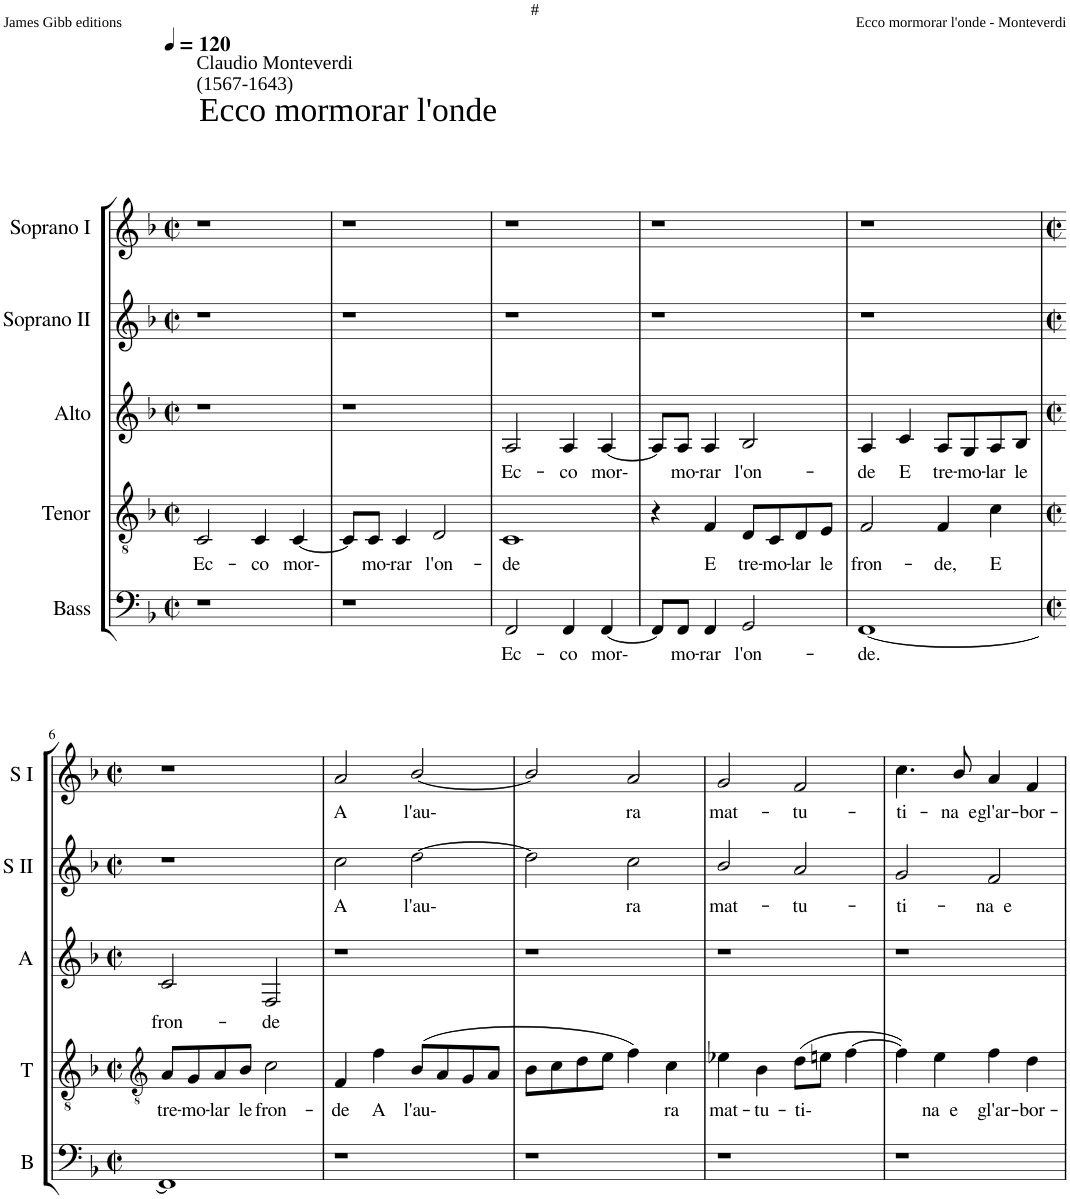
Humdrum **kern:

**kern	**text	**kern	**text	**kern	**text	**kern	**text	**kern	**text
*part5	*part5	*part4	*part4	*part3	*part3	*part2	*part2	*part1	*part1
*staff5	*staff5	*staff4	*staff4	*staff3	*staff3	*staff2	*staff2	*staff1	*staff1
*I"Bass	*	*I"Tenor	*	*I"Alto	*	*I"Soprano II	*	*I"Soprano I	*
*I'B	*	*I'T	*	*I'A	*	*I'S II	*	*I'S I	*
*clefF4	*	*clefGv2	*	*clefG2	*	*clefG2	*	*clefG2	*
*k[b-]	*	*k[b-]	*	*k[b-]	*	*k[b-]	*	*k[b-]	*
*F:	*	*F:	*	*F:	*	*F:	*	*F:	*
*M2/2	*	*M2/2	*	*M2/2	*	*M2/2	*	*M2/2	*
*met(c|)	*	*met(c|)	*	*met(c|)	*	*met(c|)	*	*met(c|)	*
*MM120	*	*MM120	*	*MM120	*	*MM120	*	*MM120	*
=1	=1	=1	=1	=1	=1	=1	=1	=1	=1
!	!	!	!	!	!	!	!	!LO:TX:a:t=Ecco mormorar l'onde	!
!	!	!	!	!	!	!	!	!LO:TX:a:t=Claudio Monteverdi	!
!	!	!	!	!	!	!	!	!LO:TX:a:t=(1567-1643)	!
!	!	!	!LO:LY:b	!	!	!	!	!	!
1r	.	2C/	Ec-	1r	.	1r	.	1r	.
!	!	!	!LO:LY:b	!	!	!	!	!	!
.	.	4C/	-co	.	.	.	.	.	.
!	!	!	!LO:LY:b	!	!	!	!	!	!
.	.	[4C/	mor-	.	.	.	.	.	.
=2	=2	=2	=2	=2	=2	=2	=2	=2	=2
1r	.	8C/L]	.	1r	.	1r	.	1r	.
!	!	!	!LO:LY:b	!	!	!	!	!	!
.	.	8C/J	mo-	.	.	.	.	.	.
!	!	!	!LO:LY:b	!	!	!	!	!	!
.	.	4C/	-rar	.	.	.	.	.	.
!	!	!	!LO:LY:b	!	!	!	!	!	!
.	.	2D/	l'on-	.	.	.	.	.	.
=3	=3	=3	=3	=3	=3	=3	=3	=3	=3
!	!LO:LY:b	!	!LO:LY:b	!	!LO:LY:b	!	!	!	!
2FF/	Ec-	1C	-de	2A/	Ec-	1r	.	1r	.
!	!LO:LY:b	!	!	!	!LO:LY:b	!	!	!	!
4FF/	-co	.	.	4A/	-co	.	.	.	.
!	!LO:LY:b	!	!	!	!LO:LY:b	!	!	!	!
[4FF/	mor-	.	.	[4A/	mor-	.	.	.	.
=4	=4	=4	=4	=4	=4	=4	=4	=4	=4
8FF/L]	.	4r	.	8A/L]	.	1r	.	1r	.
!	!LO:LY:b	!	!	!	!LO:LY:b	!	!	!	!
8FF/J	mo-	.	.	8A/J	mo-	.	.	.	.
!	!LO:LY:b	!	!LO:LY:b	!	!LO:LY:b	!	!	!	!
4FF/	-rar	4F/	E	4A/	-rar	.	.	.	.
!	!LO:LY:b	!	!LO:LY:b	!	!LO:LY:b	!	!	!	!
2GG/	l'on-	8D/L	tre-	2B-/	l'on-	.	.	.	.
!	!	!	!LO:LY:b	!	!	!	!	!	!
.	.	8C/	-mo-	.	.	.	.	.	.
!	!	!	!LO:LY:b	!	!	!	!	!	!
.	.	8D/	-lar	.	.	.	.	.	.
!	!	!	!LO:LY:b	!	!	!	!	!	!
.	.	8E/J	le	.	.	.	.	.	.
=5	=5	=5	=5	=5	=5	=5	=5	=5	=5
!	!LO:LY:b	!	!LO:LY:b	!	!LO:LY:b	!	!	!	!
[1FF	-de.	2F/	fron-	4A/	-de	1r	.	1r	.
!	!	!	!	!	!LO:LY:b	!	!	!	!
.	.	.	.	4c/	E	.	.	.	.
!	!	!	!LO:LY:b	!	!LO:LY:b	!	!	!	!
.	.	4F/	-de,	8A/L	tre-	.	.	.	.
!	!	!	!	!	!LO:LY:b	!	!	!	!
.	.	.	.	8G/	-mo-	.	.	.	.
!	!	!	!LO:LY:b	!	!LO:LY:b	!	!	!	!
.	.	4c\	E	8A/	-lar	.	.	.	.
!	!	!	!	!	!LO:LY:b	!	!	!	!
.	.	.	.	8B-/J	le	.	.	.	.
!!LO:LB:g=z
=6	=6	=6	=6	=6	=6	=6	=6	=6	=6
*	*	*clefGv2	*	*	*	*	*	*	*
*M2/2	*	*M2/2	*	*M2/2	*	*M2/2	*	*M2/2	*
*met(c|)	*	*met(c|)	*	*met(c|)	*	*met(c|)	*	*met(c|)	*
!	!	!	!LO:LY:b	!	!LO:LY:b	!	!	!	!
1FF]	.	8A/L	tre-	2c/	fron-	1r	.	1r	.
!	!	!	!LO:LY:b	!	!	!	!	!	!
.	.	8G/	-mo-	.	.	.	.	.	.
!	!	!	!LO:LY:b	!	!	!	!	!	!
.	.	8A/	-lar	.	.	.	.	.	.
!	!	!	!LO:LY:b	!	!	!	!	!	!
.	.	8B-/J	le	.	.	.	.	.	.
!	!	!	!LO:LY:b	!	!LO:LY:b	!	!	!	!
.	.	2c\	fron-	2F/	-de	.	.	.	.
=7	=7	=7	=7	=7	=7	=7	=7	=7	=7
!	!	!	!LO:LY:b	!	!	!	!LO:LY:b	!	!LO:LY:b
1r	.	4F/	-de	1r	.	2cc\	A	2a/	A
!	!	!	!LO:LY:b	!	!	!	!	!	!
.	.	4f\	A	.	.	.	.	.	.
!	!	!	!LO:LY:b	!	!	!	!LO:LY:b	!	!LO:LY:b
.	.	(8B-/L	l'au-	.	.	[2dd\	l'au-	[2b-/	l'au-
.	.	8A/	.	.	.	.	.	.	.
.	.	8G/	.	.	.	.	.	.	.
.	.	8A/J	.	.	.	.	.	.	.
=8	=8	=8	=8	=8	=8	=8	=8	=8	=8
1r	.	8B-\L	.	1r	.	2dd\]	.	2b-/]	.
.	.	8c\	.	.	.	.	.	.	.
.	.	8d\	.	.	.	.	.	.	.
.	.	8e\J	.	.	.	.	.	.	.
!	!	!	!	!	!	!	!LO:LY:b	!	!LO:LY:b
.	.	4f\)	.	.	.	2cc\	ra	2a/	ra
!	!	!	!LO:LY:b	!	!	!	!	!	!
.	.	4c\	ra	.	.	.	.	.	.
=9	=9	=9	=9	=9	=9	=9	=9	=9	=9
!	!	!	!LO:LY:b	!	!	!	!LO:LY:b	!	!LO:LY:b
1r	.	4e-X\	mat-	1r	.	2b-/	mat-	2g/	mat-
!	!	!	!LO:LY:b	!	!	!	!	!	!
.	.	4B-\	-tu-	.	.	.	.	.	.
!	!	!	!LO:LY:b	!	!	!	!LO:LY:b	!	!LO:LY:b
.	.	(8d\L	-ti-	.	.	2a/	-tu-	2f/	-tu-
.	.	8en\J	.	.	.	.	.	.	.
.	.	[4f\	.	.	.	.	.	.	.
=10	=10	=10	=10	=10	=10	=10	=10	=10	=10
!	!	!	!	!	!	!	!LO:LY:b	!	!LO:LY:b
1r	.	4f\])	.	1r	.	2g/	-ti-	4.cc\	-ti-
!	!	!	!LO:LY:b	!	!	!	!	!	!
.	.	4e\	na e	.	.	.	.	.	.
!	!	!	!	!	!	!	!	!	!LO:LY:b
.	.	.	.	.	.	.	.	8b-/	-na e
!	!	!	!LO:LY:b	!	!	!	!LO:LY:b	!	!LO:LY:b
.	.	4f\	gl'ar-	.	.	2f/	-na e	4a/	gl'ar-
!	!	!	!LO:LY:b	!	!	!	!	!	!LO:LY:b
.	.	4d\	-bor-	.	.	.	.	4f/	-bor-
=	=	=	=	=	=	=	=	=	=
*-	*-	*-	*-	*-	*-	*-	*-	*-	*-
